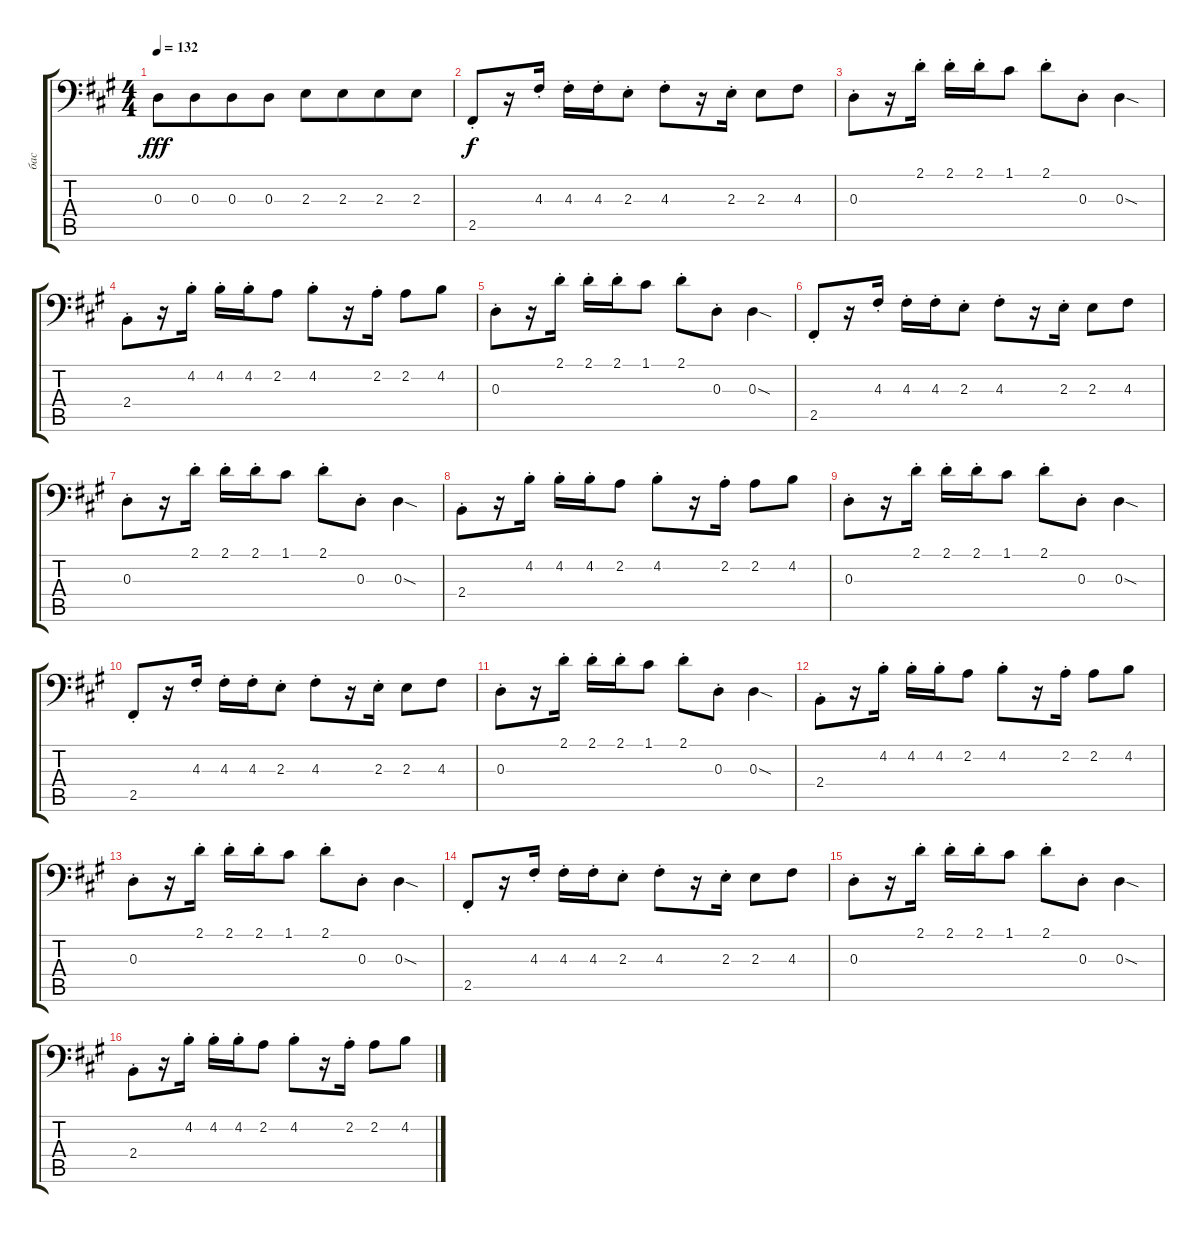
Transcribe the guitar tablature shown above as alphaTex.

\track ("бас" "бас") {instrument electricbassfinger}
\staff {score tabs}
\tuning (C3 G2 D2 A1 E1 B0) {hide}
\ts (4 4)
\tempo 132
\clef f4
\ks f#minor
0.3.8{dy fff} 0.3.8{beam merge} 0.3.8 0.3.8 2.3.8 2.3.8{beam merge} 2.3.8 2.3.8 |
2.5{st}.8{dy f} r.16 4.3{st}.16 4.3{st}.16 4.3{st}.16 2.3{st}.8 4.3{st}.8 r.16 2.3{st}.16 2.3.8 4.3.8 |
0.3{st}.8 r.16 2.1{st}.16 2.1{st}.16 2.1{st}.16 1.1.8 2.1{st}.8 0.3{st}.8 0.3{sod}.4 |
2.4{st}.8 r.16 4.2{st}.16 4.2{st}.16 4.2{st}.16 2.2.8 4.2{st}.8 r.16 2.2{st}.16 2.2.8 4.2.8 |
0.3{st}.8 r.16 2.1{st}.16 2.1{st}.16 2.1{st}.16 1.1.8 2.1{st}.8 0.3{st}.8 0.3{sod}.4 |
2.5{st}.8 r.16 4.3{st}.16 4.3{st}.16 4.3{st}.16 2.3{st}.8 4.3{st}.8 r.16 2.3{st}.16 2.3.8 4.3.8 |
0.3{st}.8 r.16 2.1{st}.16 2.1{st}.16 2.1{st}.16 1.1.8 2.1{st}.8 0.3{st}.8 0.3{sod}.4 |
2.4{st}.8 r.16 4.2{st}.16 4.2{st}.16 4.2{st}.16 2.2.8 4.2{st}.8 r.16 2.2{st}.16 2.2.8 4.2.8 |
0.3{st}.8 r.16 2.1{st}.16 2.1{st}.16 2.1{st}.16 1.1.8 2.1{st}.8 0.3{st}.8 0.3{sod}.4 |
2.5{st}.8 r.16 4.3{st}.16 4.3{st}.16 4.3{st}.16 2.3{st}.8 4.3{st}.8 r.16 2.3{st}.16 2.3.8 4.3.8 |
0.3{st}.8 r.16 2.1{st}.16 2.1{st}.16 2.1{st}.16 1.1.8 2.1{st}.8 0.3{st}.8 0.3{sod}.4 |
2.4{st}.8 r.16 4.2{st}.16 4.2{st}.16 4.2{st}.16 2.2.8 4.2{st}.8 r.16 2.2{st}.16 2.2.8 4.2.8 |
0.3{st}.8 r.16 2.1{st}.16 2.1{st}.16 2.1{st}.16 1.1.8 2.1{st}.8 0.3{st}.8 0.3{sod}.4 |
2.5{st}.8 r.16 4.3{st}.16 4.3{st}.16 4.3{st}.16 2.3{st}.8 4.3{st}.8 r.16 2.3{st}.16 2.3.8 4.3.8 |
0.3{st}.8 r.16 2.1{st}.16 2.1{st}.16 2.1{st}.16 1.1.8 2.1{st}.8 0.3{st}.8 0.3{sod}.4 |
2.4{st}.8 r.16 4.2{st}.16 4.2{st}.16 4.2{st}.16 2.2.8 4.2{st}.8 r.16 2.2{st}.16 2.2.8 4.2.8
